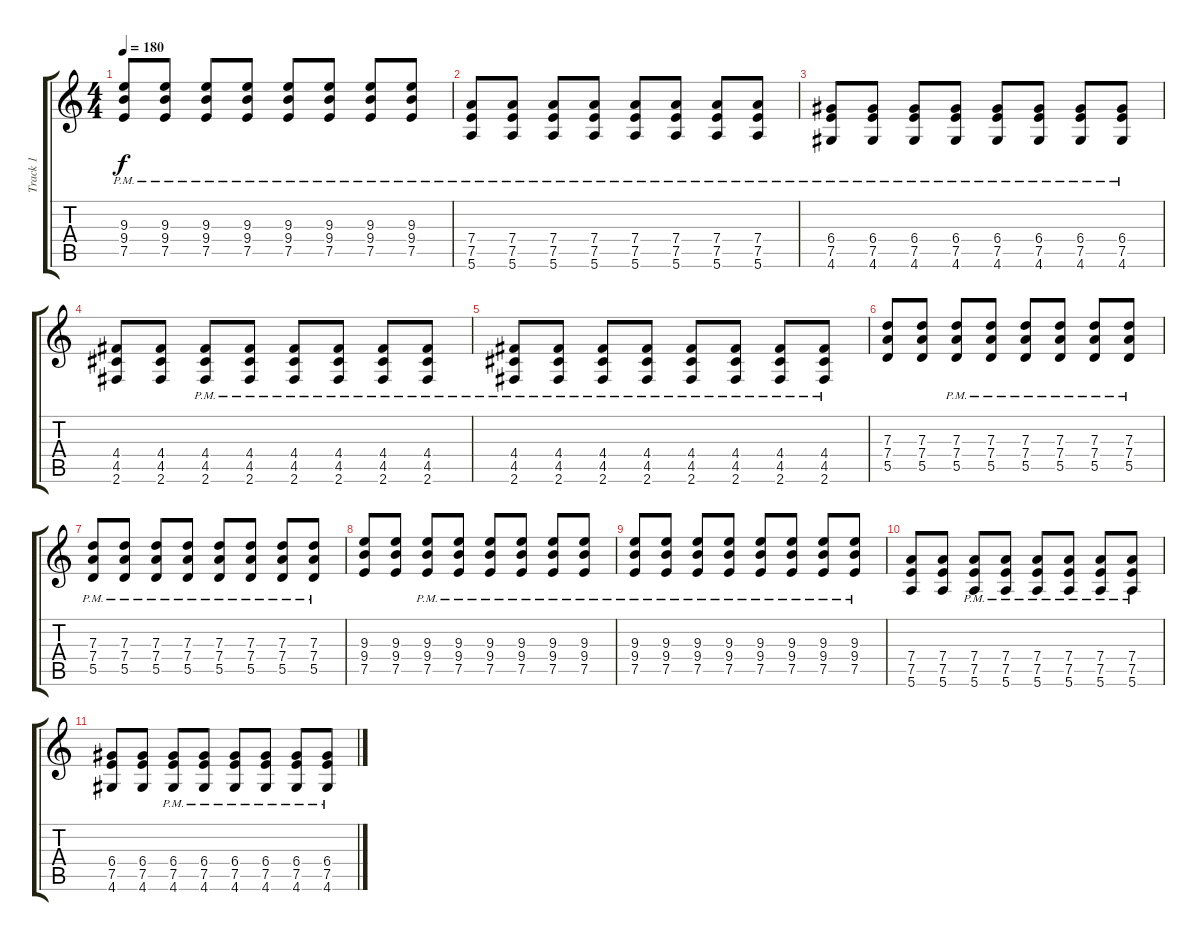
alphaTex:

\track ("Track 1" "Track 1") {instrument distortionguitar}
\staff {score tabs}
\tuning (E4 B3 G3 D3 A2 E2) {hide}
\ts (4 4)
\tempo 180
\clef g2
\ks c
(9.3{pm} 9.4{pm} 7.5{pm}).8{dy f} (9.3{pm} 9.4{pm} 7.5{pm}).8 (9.3{pm} 9.4{pm} 7.5{pm}).8 (9.3{pm} 9.4{pm} 7.5{pm}).8 (9.3{pm} 9.4{pm} 7.5{pm}).8 (9.3{pm} 9.4{pm} 7.5{pm}).8 (9.3{pm} 9.4{pm} 7.5{pm}).8 (9.3{pm} 9.4{pm} 7.5{pm}).8 |
(7.4{pm} 7.5{pm} 5.6{pm}).8 (7.4{pm} 7.5{pm} 5.6{pm}).8 (7.4{pm} 7.5{pm} 5.6{pm}).8 (7.4{pm} 7.5{pm} 5.6{pm}).8 (7.4{pm} 7.5{pm} 5.6{pm}).8 (7.4{pm} 7.5{pm} 5.6{pm}).8 (7.4{pm} 7.5{pm} 5.6{pm}).8 (7.4{pm} 7.5{pm} 5.6{pm}).8 |
(6.4{pm} 7.5{pm} 4.6{pm}).8 (6.4{pm} 7.5{pm} 4.6{pm}).8 (6.4{pm} 7.5{pm} 4.6{pm}).8 (6.4{pm} 7.5{pm} 4.6{pm}).8 (6.4{pm} 7.5{pm} 4.6{pm}).8 (6.4{pm} 7.5{pm} 4.6{pm}).8 (6.4{pm} 7.5{pm} 4.6{pm}).8 (6.4{pm} 7.5{pm} 4.6{pm}).8 |
(4.4 4.5 2.6).8 (4.4 4.5 2.6).8 (4.4{pm} 4.5{pm} 2.6{pm}).8 (4.4{pm} 4.5{pm} 2.6{pm}).8 (4.4{pm} 4.5{pm} 2.6{pm}).8 (4.4{pm} 4.5{pm} 2.6{pm}).8 (4.4{pm} 4.5{pm} 2.6{pm}).8 (4.4{pm} 4.5{pm} 2.6{pm}).8 |
(4.4{pm} 4.5{pm} 2.6{pm}).8 (4.4{pm} 4.5{pm} 2.6{pm}).8 (4.4{pm} 4.5{pm} 2.6{pm}).8 (4.4{pm} 4.5{pm} 2.6{pm}).8 (4.4{pm} 4.5{pm} 2.6{pm}).8 (4.4{pm} 4.5{pm} 2.6{pm}).8 (4.4{pm} 4.5{pm} 2.6{pm}).8 (4.4{pm} 4.5{pm} 2.6{pm}).8 |
(7.3 7.4 5.5).8 (7.3 7.4 5.5).8 (7.3{pm} 7.4{pm} 5.5{pm}).8 (7.3{pm} 7.4{pm} 5.5{pm}).8 (7.3{pm} 7.4{pm} 5.5{pm}).8 (7.3{pm} 7.4{pm} 5.5{pm}).8 (7.3{pm} 7.4{pm} 5.5{pm}).8 (7.3{pm} 7.4{pm} 5.5{pm}).8 |
(7.3{pm} 7.4{pm} 5.5{pm}).8 (7.3{pm} 7.4{pm} 5.5{pm}).8 (7.3{pm} 7.4{pm} 5.5{pm}).8 (7.3{pm} 7.4{pm} 5.5{pm}).8 (7.3{pm} 7.4{pm} 5.5{pm}).8 (7.3{pm} 7.4{pm} 5.5{pm}).8 (7.3{pm} 7.4{pm} 5.5{pm}).8 (7.3{pm} 7.4{pm} 5.5{pm}).8 |
(9.3 9.4 7.5).8 (9.3 9.4 7.5).8 (9.3{pm} 9.4{pm} 7.5{pm}).8 (9.3{pm} 9.4{pm} 7.5{pm}).8 (9.3{pm} 9.4{pm} 7.5{pm}).8 (9.3{pm} 9.4{pm} 7.5{pm}).8 (9.3{pm} 9.4{pm} 7.5{pm}).8 (9.3{pm} 9.4{pm} 7.5{pm}).8 |
(9.3{pm} 9.4{pm} 7.5{pm}).8 (9.3{pm} 9.4{pm} 7.5{pm}).8 (9.3{pm} 9.4{pm} 7.5{pm}).8 (9.3{pm} 9.4{pm} 7.5{pm}).8 (9.3{pm} 9.4{pm} 7.5{pm}).8 (9.3{pm} 9.4{pm} 7.5{pm}).8 (9.3{pm} 9.4{pm} 7.5{pm}).8 (9.3{pm} 9.4{pm} 7.5{pm}).8 |
(7.4 7.5 5.6).8 (7.4 7.5 5.6).8 (7.4{pm} 7.5{pm} 5.6{pm}).8 (7.4{pm} 7.5{pm} 5.6{pm}).8 (7.4{pm} 7.5{pm} 5.6{pm}).8 (7.4{pm} 7.5{pm} 5.6{pm}).8 (7.4{pm} 7.5{pm} 5.6{pm}).8 (7.4{pm} 7.5{pm} 5.6{pm}).8 |
(6.4 7.5 4.6).8 (6.4 7.5 4.6).8 (6.4{pm} 7.5{pm} 4.6{pm}).8 (6.4{pm} 7.5{pm} 4.6{pm}).8 (6.4{pm} 7.5{pm} 4.6{pm}).8 (6.4{pm} 7.5{pm} 4.6{pm}).8 (6.4{pm} 7.5{pm} 4.6{pm}).8 (6.4{pm} 7.5{pm} 4.6{pm}).8
